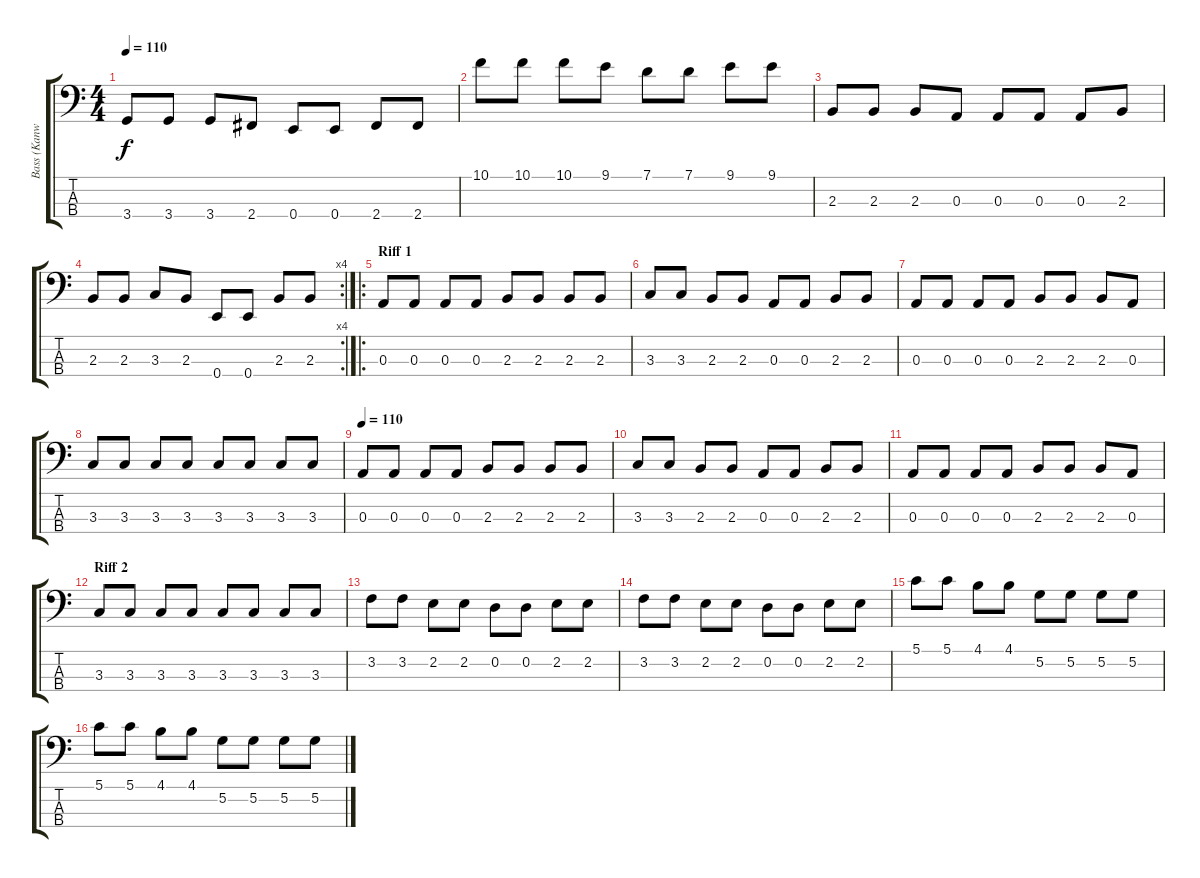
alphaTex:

\track ("Bass (Kanwulf)" "Bass (Kanw") {instrument electricbassfinger}
\staff {score tabs}
\tuning (G2 D2 A1 E1) {hide}
\ts (4 4)
\tempo 110
\clef f4
\ks c
3.4.8{dy f} 3.4.8 3.4.8 2.4.8 0.4.8 0.4.8 2.4.8 2.4.8 |
10.1.8 10.1.8 10.1.8 9.1.8 7.1.8 7.1.8 9.1.8 9.1.8 |
2.3.8 2.3.8 2.3.8 0.3.8 0.3.8 0.3.8 0.3.8 2.3.8 |
\rc 4
2.3.8 2.3.8 3.3.8 2.3.8 0.4.8 0.4.8 2.3.8 2.3.8 |
\ro
\section ("" "Riff 1")
0.3.8 0.3.8 0.3.8 0.3.8 2.3.8 2.3.8 2.3.8 2.3.8 |
3.3.8 3.3.8 2.3.8 2.3.8 0.3.8 0.3.8 2.3.8 2.3.8 |
0.3.8 0.3.8 0.3.8 0.3.8 2.3.8 2.3.8 2.3.8 0.3.8 |
3.3.8 3.3.8 3.3.8 3.3.8 3.3.8 3.3.8 3.3.8 3.3.8 |
\tempo 110
0.3.8 0.3.8 0.3.8 0.3.8 2.3.8 2.3.8 2.3.8 2.3.8 |
3.3.8 3.3.8 2.3.8 2.3.8 0.3.8 0.3.8 2.3.8 2.3.8 |
0.3.8 0.3.8 0.3.8 0.3.8 2.3.8 2.3.8 2.3.8 0.3.8 |
\section ("" "Riff 2")
3.3.8 3.3.8 3.3.8 3.3.8 3.3.8 3.3.8 3.3.8 3.3.8 |
3.2.8 3.2.8 2.2.8 2.2.8 0.2.8 0.2.8 2.2.8 2.2.8 |
3.2.8 3.2.8 2.2.8 2.2.8 0.2.8 0.2.8 2.2.8 2.2.8 |
5.1.8 5.1.8 4.1.8 4.1.8 5.2.8 5.2.8 5.2.8 5.2.8 |
5.1.8 5.1.8 4.1.8 4.1.8 5.2.8 5.2.8 5.2.8 5.2.8
